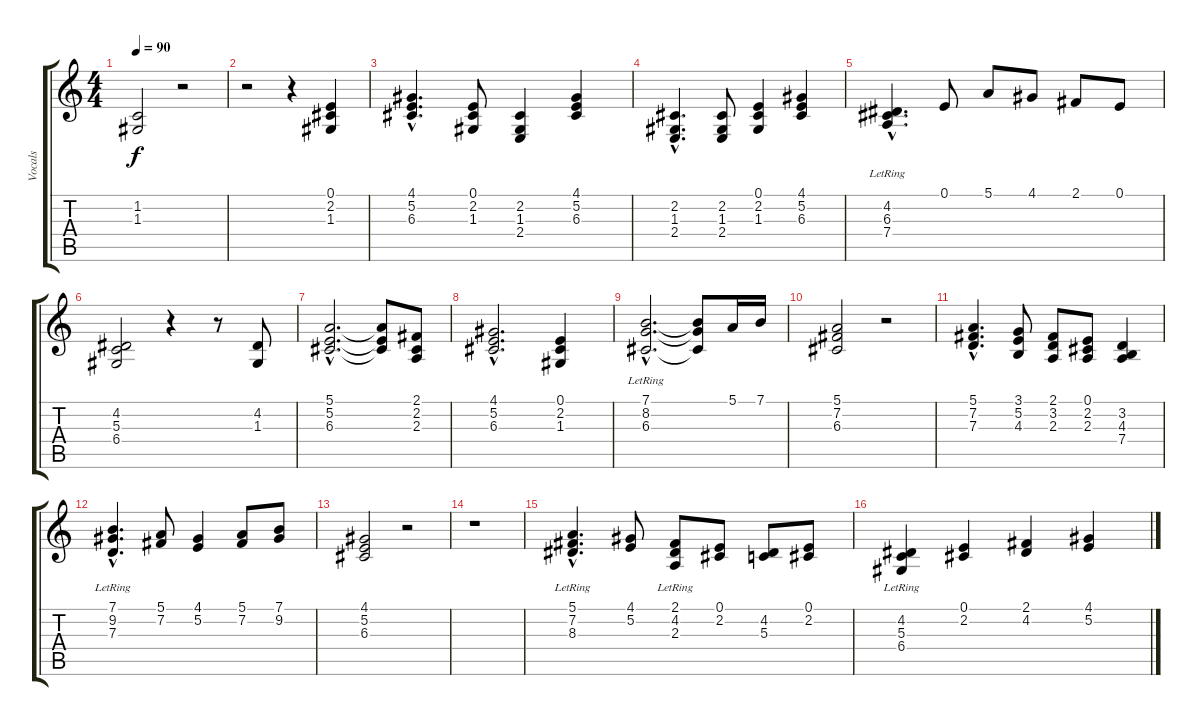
\track ("Vocals" "Vocals") {instrument synthvoice}
\staff {score tabs}
\tuning (E4 B3 G3 D3 A2 E2) {hide}
\ts (4 4)
\tempo 90
\clef g2
\ks c
(1.2 1.3).2{dy f} r.2 |
r.2 r.4 (0.1 2.2 1.3).4 |
(4.1{hac} 5.2{hac} 6.3{hac}).4{d} (0.1 2.2 1.3).8 (2.2 1.3 2.4).4 (4.1 5.2 6.3).4 |
(2.2{hac} 1.3{hac} 2.4{hac}).4{d} (2.2 1.3 2.4).8 (0.1 2.2 1.3).4 (4.1 5.2 6.3).4 |
(4.2{hac} 6.3{hac lr} 7.4{hac lr}).4{d} 0.1.8 5.1.8 4.1.8 2.1.8 0.1.8 |
(4.2 5.3 6.4).2 r.4 r.8 (4.2 1.3).8 |
(5.1{hac} 5.2{hac} 6.3{hac}).2{d} (5.1{t} 5.2{t} 6.3{t}).8 (2.1 2.2 2.3).8 |
(4.1{hac} 5.2{hac} 6.3{hac}).2{d} (0.1 2.2 1.3).4 |
(7.1{hac} 8.2{hac lr} 6.3{hac lr}).2{d} (7.1{t} 8.2{t} 6.3{t}).8 5.1.16 7.1.16 |
(5.1 7.2 6.3).2 r.2 |
(5.1{hac} 7.2{hac} 7.3{hac}).4{d} (3.1 5.2 4.3).8 (2.1 3.2 2.3).8 (0.1 2.2 2.3).8 (3.2 4.3 7.4).4 |
(7.1{hac} 9.2{hac} 7.3{hac lr}).4{d} (5.1 7.2).8 (4.1 5.2).4 (5.1 7.2).8 (7.1 9.2).8 |
(4.1 5.2 6.3).2 r.2 |
r.1 |
(5.1{hac} 7.2{hac} 8.3{hac lr}).4{d} (4.1 5.2).8 (2.1 4.2 2.3{lr}).8 (0.1 2.2).8 (4.2 5.3).8 (0.1 2.2).8 |
(4.2 5.3 6.4{lr}).4 (0.1 2.2).4 (2.1 4.2).4 (4.1 5.2).4
